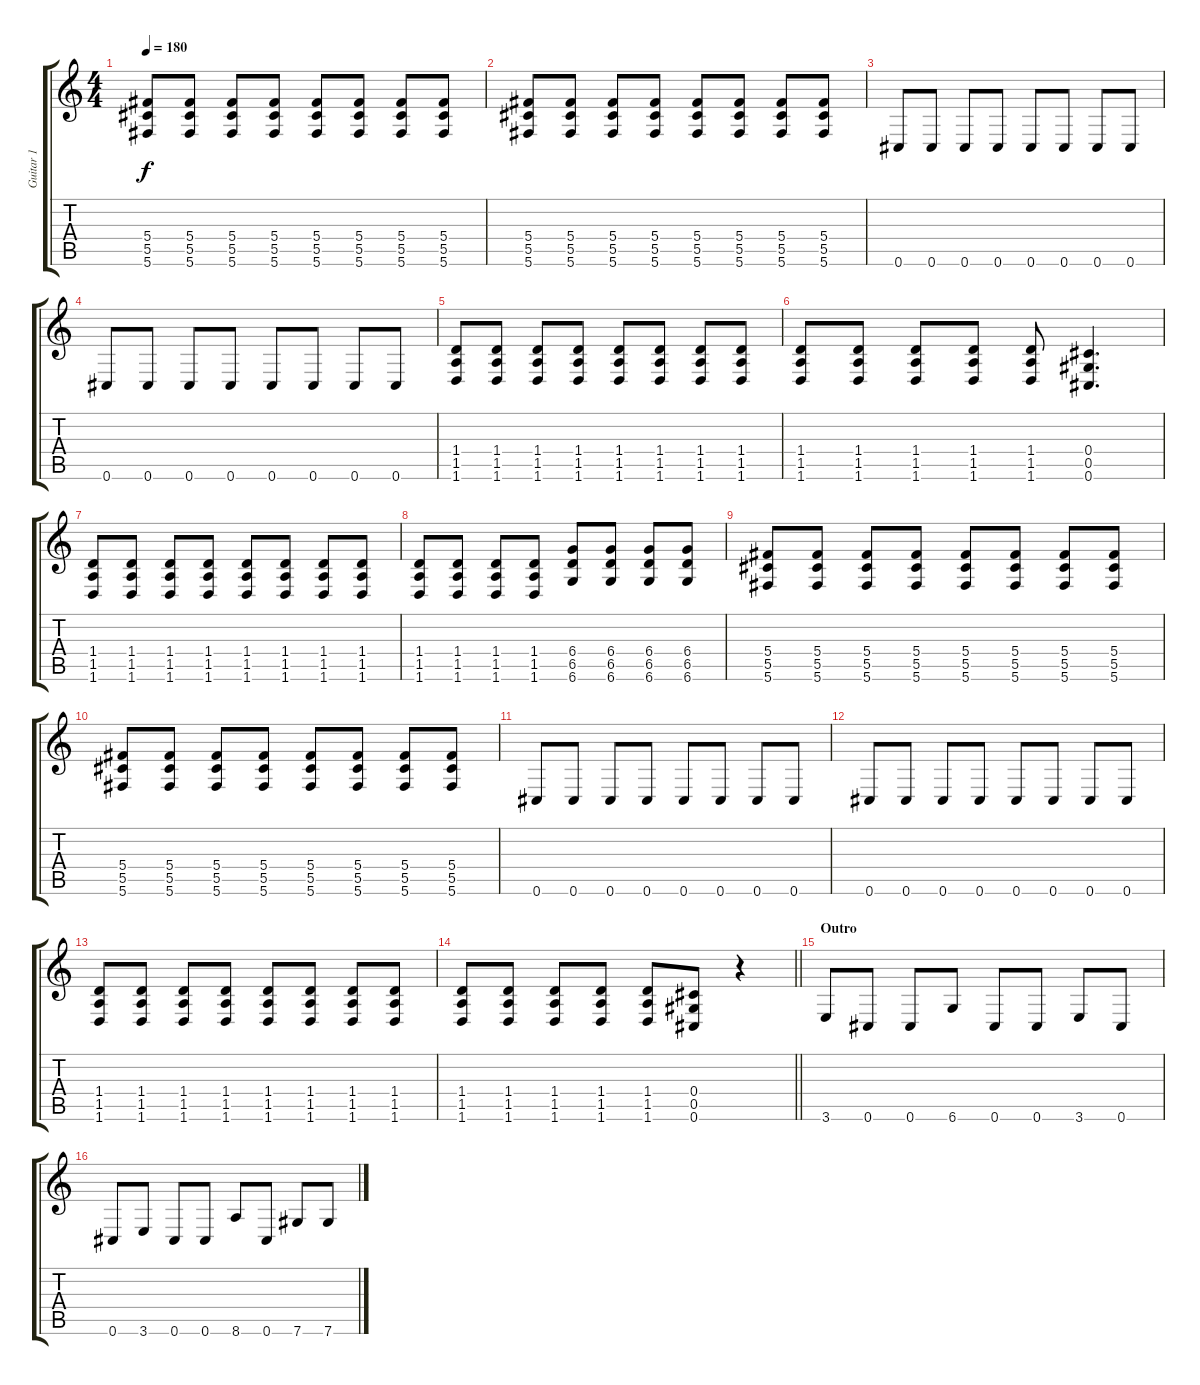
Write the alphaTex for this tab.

\track ("Guitar 1" "Guitar 1") {instrument distortionguitar}
\staff {score tabs}
\tuning (Eb4 Bb3 Gb3 Db3 Ab2 Db2) {hide}
\ts (4 4)
\tempo 180
\clef g2
\ks c
(5.4 5.5 5.6).8{dy f} (5.4 5.5 5.6).8 (5.4 5.5 5.6).8 (5.4 5.5 5.6).8 (5.4 5.5 5.6).8 (5.4 5.5 5.6).8 (5.4 5.5 5.6).8 (5.4 5.5 5.6).8 |
(5.4 5.5 5.6).8 (5.4 5.5 5.6).8 (5.4 5.5 5.6).8 (5.4 5.5 5.6).8 (5.4 5.5 5.6).8 (5.4 5.5 5.6).8 (5.4 5.5 5.6).8 (5.4 5.5 5.6).8 |
0.6.8 0.6.8 0.6.8 0.6.8 0.6.8 0.6.8 0.6.8 0.6.8 |
0.6.8 0.6.8 0.6.8 0.6.8 0.6.8 0.6.8 0.6.8 0.6.8 |
(1.4 1.5 1.6).8 (1.4 1.5 1.6).8 (1.4 1.5 1.6).8 (1.4 1.5 1.6).8 (1.4 1.5 1.6).8 (1.4 1.5 1.6).8 (1.4 1.5 1.6).8 (1.4 1.5 1.6).8 |
(1.4 1.5 1.6).8 (1.4 1.5 1.6).8 (1.4 1.5 1.6).8 (1.4 1.5 1.6).8 (1.4 1.5 1.6).8 (0.4 0.5 0.6).4{d} |
(1.4 1.5 1.6).8 (1.4 1.5 1.6).8 (1.4 1.5 1.6).8 (1.4 1.5 1.6).8 (1.4 1.5 1.6).8 (1.4 1.5 1.6).8 (1.4 1.5 1.6).8 (1.4 1.5 1.6).8 |
(1.4 1.5 1.6).8 (1.4 1.5 1.6).8 (1.4 1.5 1.6).8 (1.4 1.5 1.6).8 (6.4 6.5 6.6).8 (6.4 6.5 6.6).8 (6.4 6.5 6.6).8 (6.4 6.5 6.6).8 |
(5.4 5.5 5.6).8 (5.4 5.5 5.6).8 (5.4 5.5 5.6).8 (5.4 5.5 5.6).8 (5.4 5.5 5.6).8 (5.4 5.5 5.6).8 (5.4 5.5 5.6).8 (5.4 5.5 5.6).8 |
(5.4 5.5 5.6).8 (5.4 5.5 5.6).8 (5.4 5.5 5.6).8 (5.4 5.5 5.6).8 (5.4 5.5 5.6).8 (5.4 5.5 5.6).8 (5.4 5.5 5.6).8 (5.4 5.5 5.6).8 |
0.6.8 0.6.8 0.6.8 0.6.8 0.6.8 0.6.8 0.6.8 0.6.8 |
0.6.8 0.6.8 0.6.8 0.6.8 0.6.8 0.6.8 0.6.8 0.6.8 |
(1.4 1.5 1.6).8 (1.4 1.5 1.6).8 (1.4 1.5 1.6).8 (1.4 1.5 1.6).8 (1.4 1.5 1.6).8 (1.4 1.5 1.6).8 (1.4 1.5 1.6).8 (1.4 1.5 1.6).8 |
\barLineRight lightlight
(1.4 1.5 1.6).8 (1.4 1.5 1.6).8 (1.4 1.5 1.6).8 (1.4 1.5 1.6).8 (1.4 1.5 1.6).8 (0.4 0.5 0.6).8 r.4 |
\section ("" "Outro")
3.6.8 0.6.8 0.6.8 6.6.8 0.6.8 0.6.8 3.6.8 0.6.8 |
0.6.8 3.6.8 0.6.8 0.6.8 8.6.8 0.6.8 7.6.8 7.6.8
